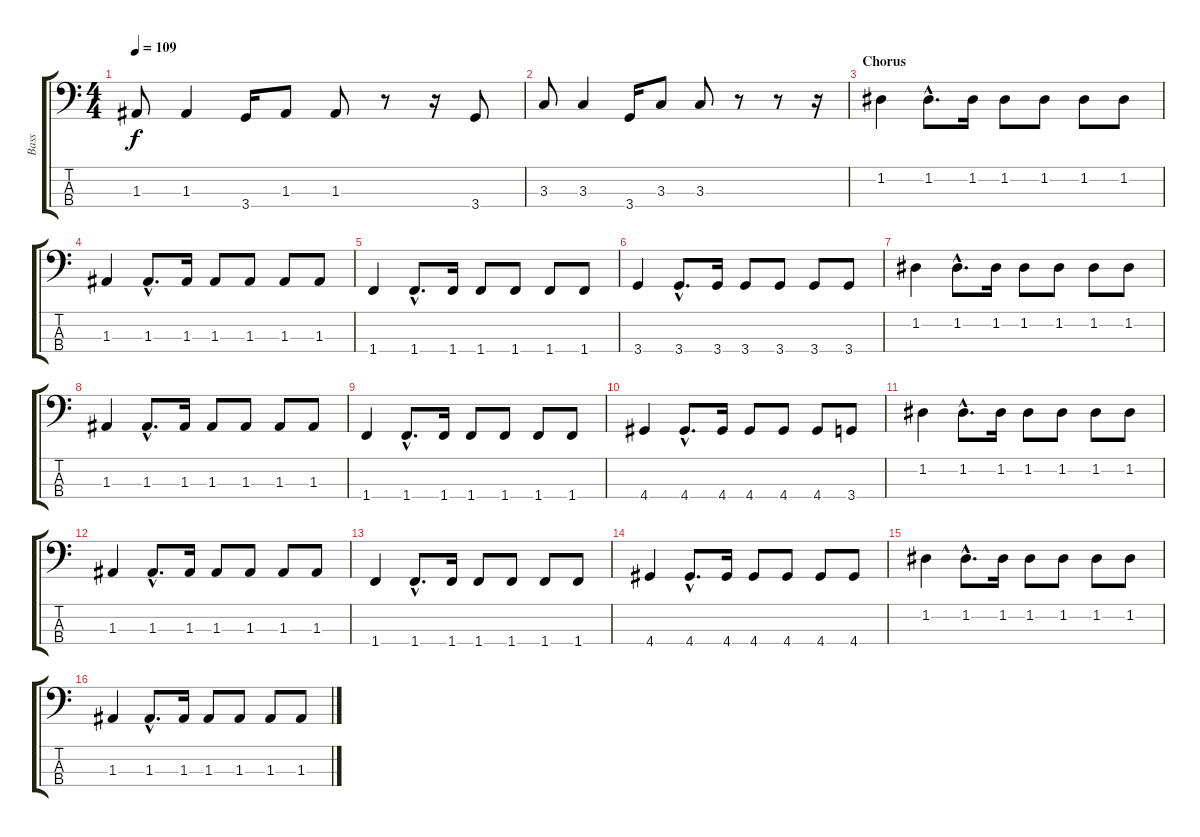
\track ("Bass" "Bass") {instrument electricbassfinger}
\staff {score tabs}
\tuning (G2 D2 A1 E1) {hide}
\ts (4 4)
\tempo 109
\clef f4
\ks c
1.3.8{dy f} 1.3.4 3.4.16 1.3.8 1.3.8 r.8 r.16 3.4.8 |
3.3.8 3.3.4 3.4.16 3.3.8 3.3.8 r.8 r.8 r.16 |
\section ("" "Chorus")
1.2.4 1.2{hac}.8{d} 1.2.16 1.2.8 1.2.8 1.2.8 1.2.8 |
1.3.4 1.3{hac}.8{d} 1.3.16 1.3.8 1.3.8 1.3.8 1.3.8 |
1.4.4 1.4{hac}.8{d} 1.4.16 1.4.8 1.4.8 1.4.8 1.4.8 |
3.4.4 3.4{hac}.8{d} 3.4.16 3.4.8 3.4.8 3.4.8 3.4.8 |
1.2.4 1.2{hac}.8{d} 1.2.16 1.2.8 1.2.8 1.2.8 1.2.8 |
1.3.4 1.3{hac}.8{d} 1.3.16 1.3.8 1.3.8 1.3.8 1.3.8 |
1.4.4 1.4{hac}.8{d} 1.4.16 1.4.8 1.4.8 1.4.8 1.4.8 |
4.4.4 4.4{hac}.8{d} 4.4.16 4.4.8 4.4.8 4.4.8 3.4.8 |
1.2.4 1.2{hac}.8{d} 1.2.16 1.2.8 1.2.8 1.2.8 1.2.8 |
1.3.4 1.3{hac}.8{d} 1.3.16 1.3.8 1.3.8 1.3.8 1.3.8 |
1.4.4 1.4{hac}.8{d} 1.4.16 1.4.8 1.4.8 1.4.8 1.4.8 |
4.4.4 4.4{hac}.8{d} 4.4.16 4.4.8 4.4.8 4.4.8 4.4.8 |
1.2.4 1.2{hac}.8{d} 1.2.16 1.2.8 1.2.8 1.2.8 1.2.8 |
1.3.4 1.3{hac}.8{d} 1.3.16 1.3.8 1.3.8 1.3.8 1.3.8
